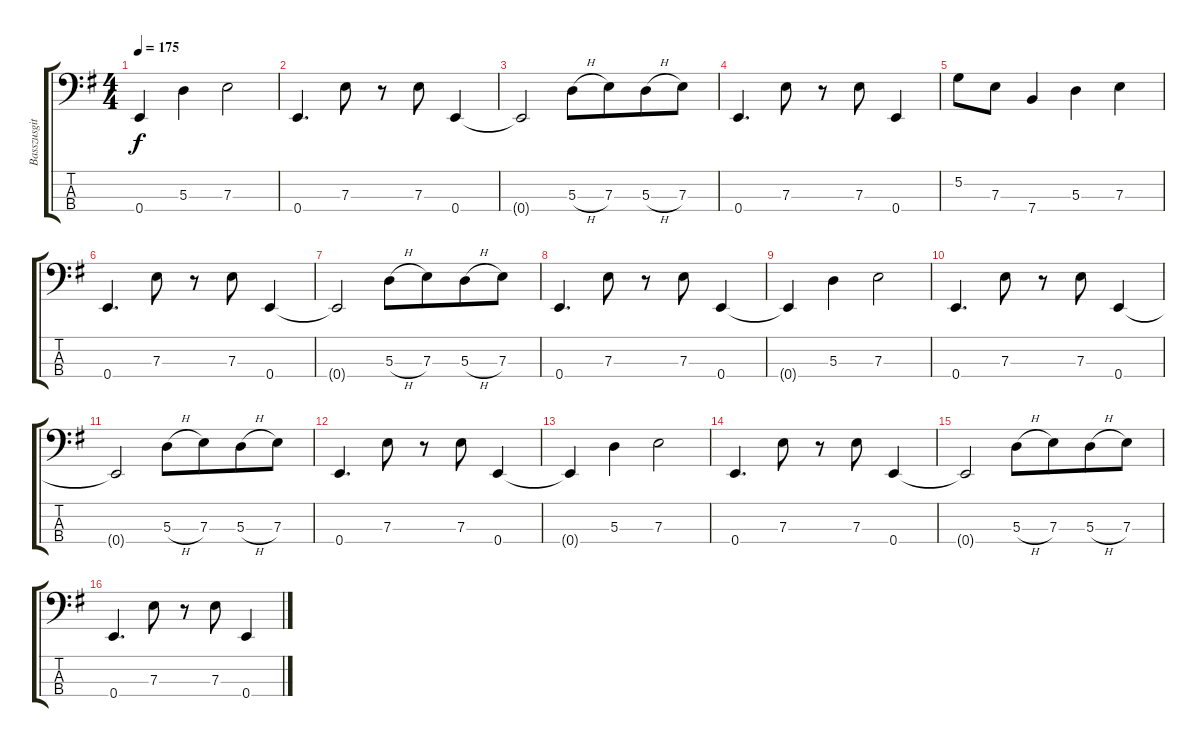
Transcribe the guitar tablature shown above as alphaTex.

\track ("Basszusgitár (Roger Glover)" "Basszusgit") {instrument electricbassfinger}
\staff {score tabs}
\tuning (G2 D2 A1 E1) {hide}
\ts (4 4)
\tempo 175
\clef f4
\ks g
0.4{t}.4{dy f} 5.3.4 7.3.2 |
0.4.4{d} 7.3.8 r.8 7.3.8 0.4.4 |
0.4{t}.2 5.3{h}.8 7.3.8{beam merge} 5.3{h}.8 7.3.8 |
0.4.4{d} 7.3.8 r.8 7.3.8 0.4.4 |
5.2.8 7.3.8 7.4.4 5.3.4 7.3.4 |
0.4.4{d} 7.3.8 r.8 7.3.8 0.4.4 |
0.4{t}.2 5.3{h}.8 7.3.8{beam merge} 5.3{h}.8 7.3.8 |
0.4.4{d} 7.3.8 r.8 7.3.8 0.4.4 |
0.4{t}.4 5.3.4 7.3.2 |
0.4.4{d} 7.3.8 r.8 7.3.8 0.4.4 |
0.4{t}.2 5.3{h}.8 7.3.8{beam merge} 5.3{h}.8 7.3.8 |
0.4.4{d} 7.3.8 r.8 7.3.8 0.4.4 |
0.4{t}.4 5.3.4 7.3.2 |
0.4.4{d} 7.3.8 r.8 7.3.8 0.4.4 |
0.4{t}.2 5.3{h}.8 7.3.8{beam merge} 5.3{h}.8 7.3.8 |
0.4.4{d} 7.3.8 r.8 7.3.8 0.4.4
